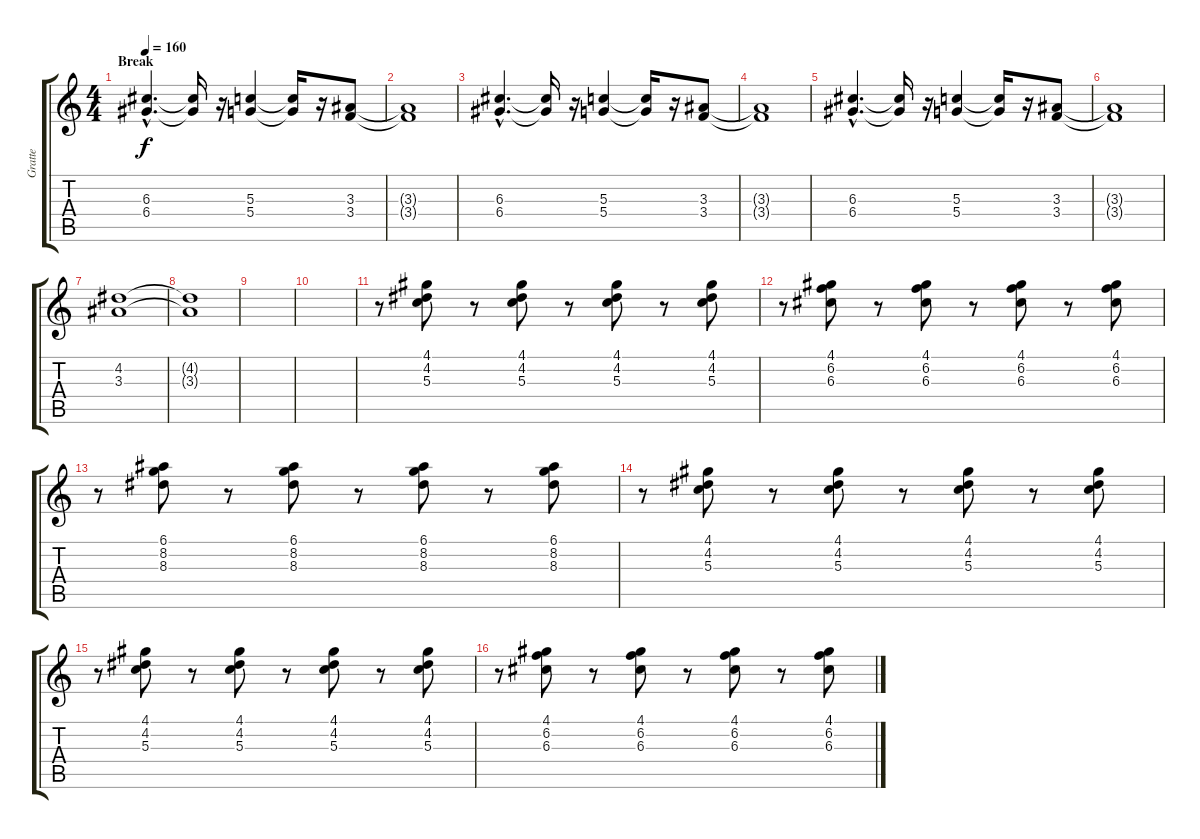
\track ("Gratte" "Gratte") {instrument electricguitarclean}
\staff {score tabs}
\tuning (E4 B3 G3 D3 A2 E2) {hide}
\ts (4 4)
\section ("" "Break")
\tempo 160
\clef g2
\ks c
(6.3{hac} 6.4{hac}).4{d dy f instrument distortionguitar} (6.3{t} 6.4{t}).16 r.16 (5.3 5.4).4 (5.3{t} 5.4{t}).16 r.16 (3.3 3.4).8 |
(3.3{t} 3.4{t}).1 |
(6.3{hac} 6.4{hac}).4{d} (6.3{t} 6.4{t}).16 r.16 (5.3 5.4).4 (5.3{t} 5.4{t}).16 r.16 (3.3 3.4).8 |
(3.3{t} 3.4{t}).1 |
(6.3{hac} 6.4{hac}).4{d} (6.3{t} 6.4{t}).16 r.16 (5.3 5.4).4 (5.3{t} 5.4{t}).16 r.16 (3.3 3.4).8 |
(3.3{t} 3.4{t}).1 |
(4.2 3.3).1 |
(4.2{t} 3.3{t}).1 |
|
|
r.8{instrument electricguitarclean} (4.1 4.2 5.3).8 r.8 (4.1 4.2 5.3).8 r.8 (4.1 4.2 5.3).8 r.8 (4.1 4.2 5.3).8 |
r.8 (4.1 6.2 6.3).8 r.8 (4.1 6.2 6.3).8 r.8 (4.1 6.2 6.3).8 r.8 (4.1 6.2 6.3).8 |
r.8 (6.1 8.2 8.3).8 r.8 (6.1 8.2 8.3).8 r.8 (6.1 8.2 8.3).8 r.8 (6.1 8.2 8.3).8 |
r.8 (4.1 4.2 5.3).8 r.8 (4.1 4.2 5.3).8 r.8 (4.1 4.2 5.3).8 r.8 (4.1 4.2 5.3).8 |
r.8 (4.1 4.2 5.3).8 r.8 (4.1 4.2 5.3).8 r.8 (4.1 4.2 5.3).8 r.8 (4.1 4.2 5.3).8 |
r.8 (4.1 6.2 6.3).8 r.8 (4.1 6.2 6.3).8 r.8 (4.1 6.2 6.3).8 r.8 (4.1 6.2 6.3).8
